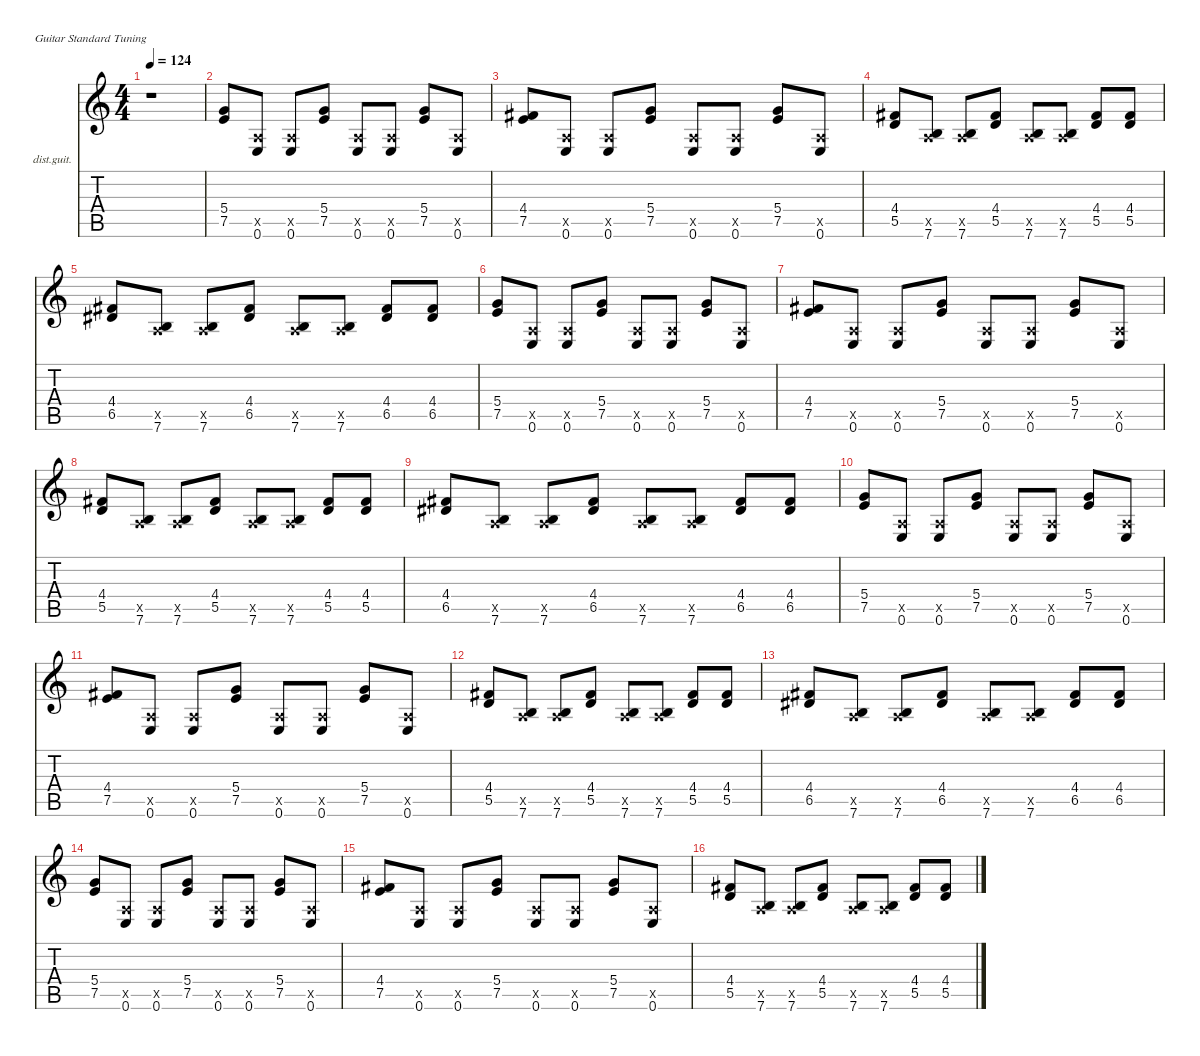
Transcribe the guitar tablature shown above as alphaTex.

\defaultSystemsLayout 4
\hideDynamics
\bracketExtendMode nobrackets
\firstSystemTrackNameOrientation horizontal
\otherSystemsTrackNameOrientation horizontal
\track ("Rhythm Guitar 1" "dist.guit.") {instrument distortionguitar}
\staff {score tabs}
\tuning (E4 B3 G3 D3 A2 E2)
\ts (4 4)
\tempo 124
\clef g2
\ks c
r.1{dy ff} |
(5.4 7.5).8 (0.5{x} 0.6).8{dy f} (0.5{x} 0.6).8 (5.4 7.5).8{dy ff} (0.5{x} 0.6).8{dy f} (0.5{x} 0.6).8 (5.4 7.5).8{dy ff} (0.5{x} 0.6).8{dy f} |
(4.4{acc #} 7.5).8{dy ff} (0.5{x} 0.6).8{dy f} (0.5{x} 0.6).8 (5.4 7.5).8{dy ff} (0.5{x} 0.6).8{dy f} (0.5{x} 0.6).8 (5.4 7.5).8{dy ff} (0.5{x} 0.6).8{dy f} |
(4.4{acc #} 5.5).8{dy ff} (0.5{x} 7.6).8{dy f} (0.5{x} 7.6).8 (4.4{acc #} 5.5).8{dy ff} (0.5{x} 7.6).8{dy f} (0.5{x} 7.6).8 (4.4{acc #} 5.5).8{dy ff} (4.4{acc #} 5.5).8 |
(4.4{acc #} 6.5{acc #}).8 (0.5{x} 7.6).8{dy f} (0.5{x} 7.6).8 (4.4{acc #} 6.5{acc #}).8{dy ff} (0.5{x} 7.6).8{dy f} (0.5{x} 7.6).8 (4.4{acc #} 6.5{acc #}).8{dy ff} (4.4{acc #} 6.5{acc #}).8 |
(5.4 7.5).8 (0.5{x} 0.6).8{dy f} (0.5{x} 0.6).8 (5.4 7.5).8{dy ff} (0.5{x} 0.6).8{dy f} (0.5{x} 0.6).8 (5.4 7.5).8{dy ff} (0.5{x} 0.6).8{dy f} |
(4.4{acc #} 7.5).8{dy ff} (0.5{x} 0.6).8{dy f} (0.5{x} 0.6).8 (5.4 7.5).8{dy ff} (0.5{x} 0.6).8{dy f} (0.5{x} 0.6).8 (5.4 7.5).8{dy ff} (0.5{x} 0.6).8{dy f} |
(4.4{acc #} 5.5).8{dy ff} (0.5{x} 7.6).8{dy f} (0.5{x} 7.6).8 (4.4{acc #} 5.5).8{dy ff} (0.5{x} 7.6).8{dy f} (0.5{x} 7.6).8 (4.4{acc #} 5.5).8{dy ff} (4.4{acc #} 5.5).8 |
(4.4{acc #} 6.5{acc #}).8 (0.5{x} 7.6).8{dy f} (0.5{x} 7.6).8 (4.4{acc #} 6.5{acc #}).8{dy ff} (0.5{x} 7.6).8{dy f} (0.5{x} 7.6).8 (4.4{acc #} 6.5{acc #}).8{dy ff} (4.4{acc #} 6.5{acc #}).8 |
(5.4 7.5).8 (0.5{x} 0.6).8{dy f} (0.5{x} 0.6).8 (5.4 7.5).8{dy ff} (0.5{x} 0.6).8{dy f} (0.5{x} 0.6).8 (5.4 7.5).8{dy ff} (0.5{x} 0.6).8{dy f} |
(4.4{acc #} 7.5).8{dy ff} (0.5{x} 0.6).8{dy f} (0.5{x} 0.6).8 (5.4 7.5).8{dy ff} (0.5{x} 0.6).8{dy f} (0.5{x} 0.6).8 (5.4 7.5).8{dy ff} (0.5{x} 0.6).8{dy f} |
(4.4{acc #} 5.5).8{dy ff} (0.5{x} 7.6).8{dy f} (0.5{x} 7.6).8 (4.4{acc #} 5.5).8{dy ff} (0.5{x} 7.6).8{dy f} (0.5{x} 7.6).8 (4.4{acc #} 5.5).8{dy ff} (4.4{acc #} 5.5).8 |
(4.4{acc #} 6.5{acc #}).8 (0.5{x} 7.6).8{dy f} (0.5{x} 7.6).8 (4.4{acc #} 6.5{acc #}).8{dy ff} (0.5{x} 7.6).8{dy f} (0.5{x} 7.6).8 (4.4{acc #} 6.5{acc #}).8{dy ff} (4.4{acc #} 6.5{acc #}).8 |
(5.4 7.5).8 (0.5{x} 0.6).8{dy f} (0.5{x} 0.6).8 (5.4 7.5).8{dy ff} (0.5{x} 0.6).8{dy f} (0.5{x} 0.6).8 (5.4 7.5).8{dy ff} (0.5{x} 0.6).8{dy f} |
(4.4{acc #} 7.5).8{dy ff} (0.5{x} 0.6).8{dy f} (0.5{x} 0.6).8 (5.4 7.5).8{dy ff} (0.5{x} 0.6).8{dy f} (0.5{x} 0.6).8 (5.4 7.5).8{dy ff} (0.5{x} 0.6).8{dy f} |
(4.4{acc #} 5.5).8{dy ff} (0.5{x} 7.6).8{dy f} (0.5{x} 7.6).8 (4.4{acc #} 5.5).8{dy ff} (0.5{x} 7.6).8{dy f} (0.5{x} 7.6).8 (4.4{acc #} 5.5).8{dy ff} (4.4{acc #} 5.5).8
